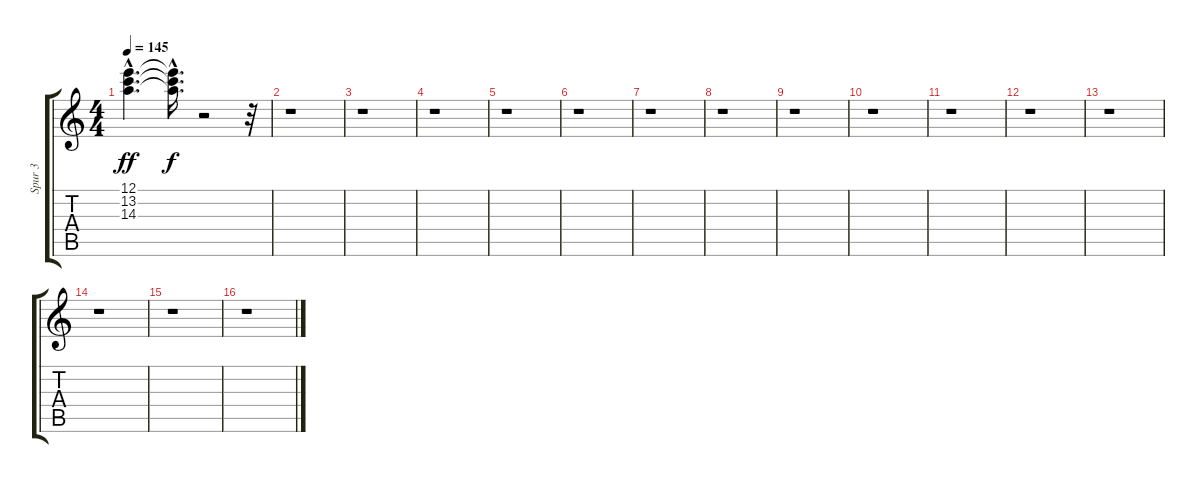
\track ("Spur 3" "Spur 3") {instrument overdrivenguitar}
\staff {score tabs}
\tuning (E4 B3 G3 D3 A2 E2) {hide}
\ts (4 4)
\tempo 145
\clef g2
\ks c
(12.1{hac} 13.2{hac} 14.3{hac}).4{d dy ff} (12.1{hac t} 13.2{hac t} 14.3{hac t}).16{d dy f} r.2 r.32 |
r.1 |
r.1 |
r.1 |
r.1 |
r.1 |
r.1 |
r.1 |
r.1 |
r.1 |
r.1 |
r.1 |
r.1 |
r.1 |
r.1 |
r.1
